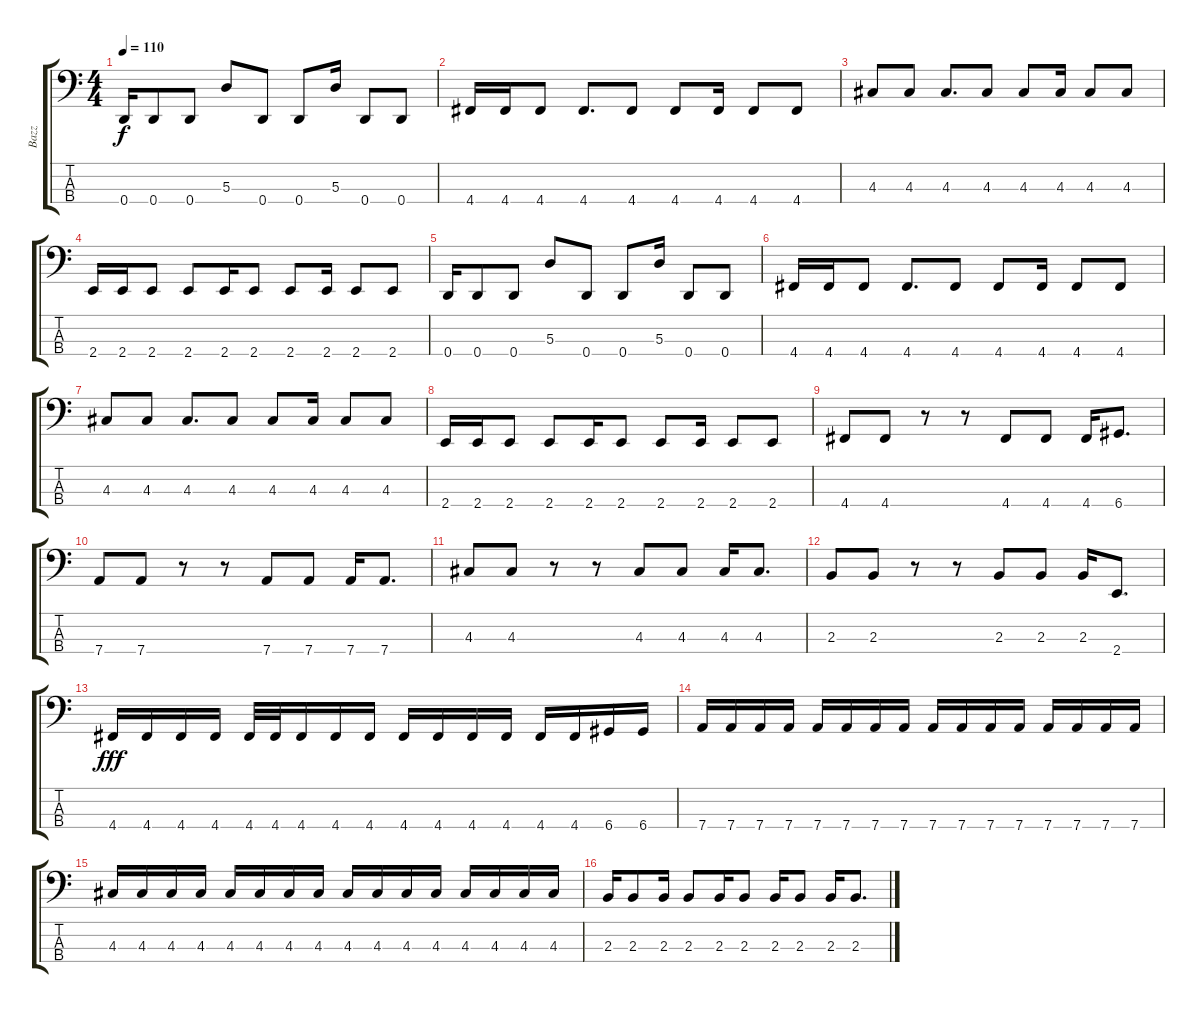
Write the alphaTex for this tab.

\track ("Bazz" "Bazz") {instrument electricbassfinger}
\staff {score tabs}
\tuning (G2 D2 A1 D1) {hide}
\ts (4 4)
\tempo 110
\clef f4
\ks c
0.4.16{dy f} 0.4.8 0.4.8 5.3.8 0.4.8 0.4.8 5.3.16 0.4.8 0.4.8 |
4.4.16 4.4.16 4.4.8 4.4.8{d} 4.4.8 4.4.8 4.4.16 4.4.8 4.4.8 |
4.3.8 4.3.8 4.3.8{d} 4.3.8 4.3.8 4.3.16 4.3.8 4.3.8 |
2.4.16 2.4.16 2.4.8 2.4.8 2.4.16 2.4.8 2.4.8 2.4.16 2.4.8 2.4.8 |
0.4.16 0.4.8 0.4.8 5.3.8 0.4.8 0.4.8 5.3.16 0.4.8 0.4.8 |
4.4.16 4.4.16 4.4.8 4.4.8{d} 4.4.8 4.4.8 4.4.16 4.4.8 4.4.8 |
4.3.8 4.3.8 4.3.8{d} 4.3.8 4.3.8 4.3.16 4.3.8 4.3.8 |
2.4.16 2.4.16 2.4.8 2.4.8 2.4.16 2.4.8 2.4.8 2.4.16 2.4.8 2.4.8 |
4.4.8 4.4.8 r.8 r.8 4.4.8 4.4.8 4.4.16 6.4.8{d} |
7.4.8 7.4.8 r.8 r.8 7.4.8 7.4.8 7.4.16 7.4.8{d} |
4.3.8 4.3.8 r.8 r.8 4.3.8 4.3.8 4.3.16 4.3.8{d} |
2.3.8 2.3.8 r.8 r.8 2.3.8 2.3.8 2.3.16 2.4.8{d} |
4.4.16{dy fff} 4.4.16 4.4.16 4.4.16 4.4.32 4.4.32 4.4.16 4.4.16 4.4.16 4.4.16 4.4.16 4.4.16 4.4.16 4.4.16 4.4.16 6.4.16 6.4.16 |
7.4.16 7.4.16 7.4.16 7.4.16 7.4.16 7.4.16 7.4.16 7.4.16 7.4.16 7.4.16 7.4.16 7.4.16 7.4.16 7.4.16 7.4.16 7.4.16 |
4.3.16 4.3.16 4.3.16 4.3.16 4.3.16 4.3.16 4.3.16 4.3.16 4.3.16 4.3.16 4.3.16 4.3.16 4.3.16 4.3.16 4.3.16 4.3.16 |
2.3.16 2.3.8 2.3.16 2.3.8 2.3.16 2.3.8 2.3.16 2.3.8 2.3.16 2.3.8{d}
